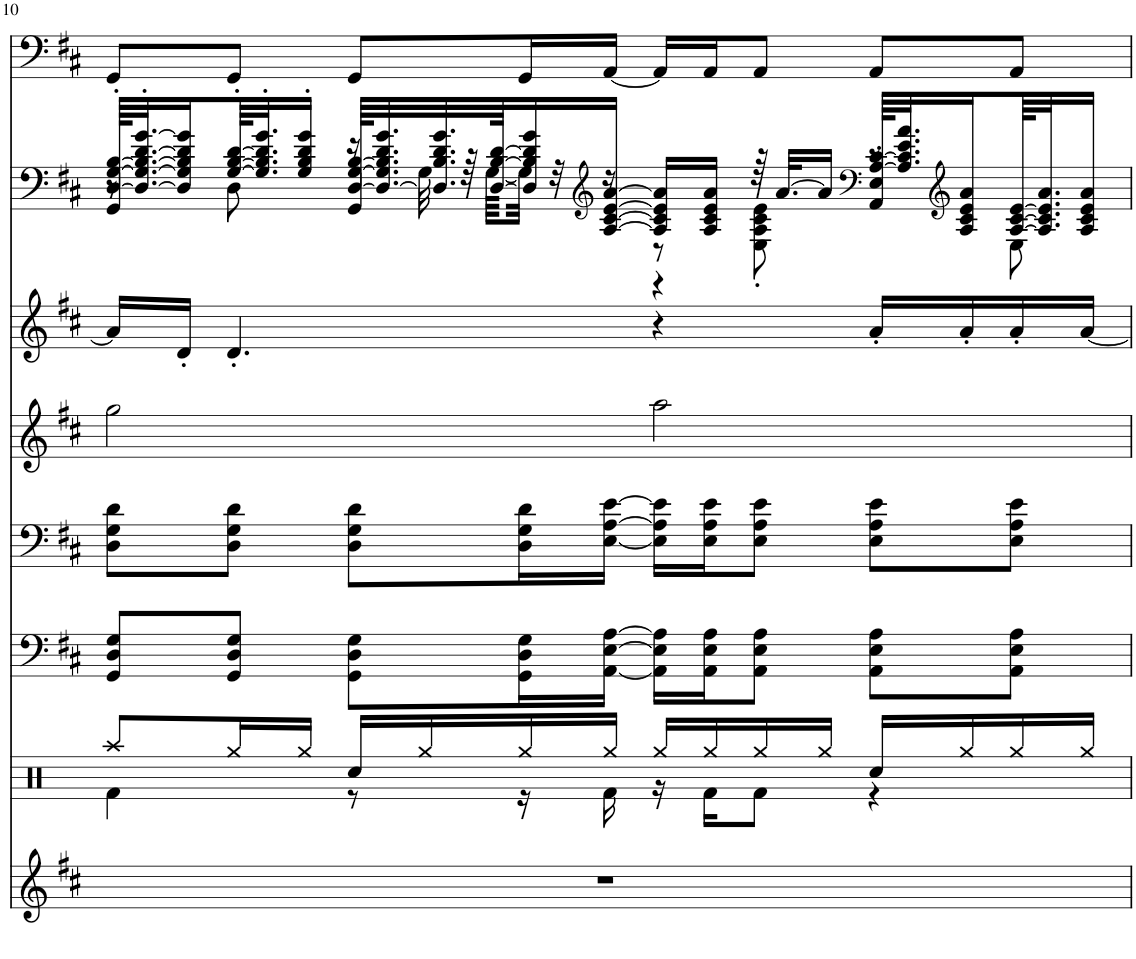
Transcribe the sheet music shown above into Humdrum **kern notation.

**kern	**kern	**kern	**kern	**kern	**kern	**kern	**kern
*part8	*part7	*part6	*part5	*part4	*part3	*part2	*part1
*staff8	*staff7	*staff6	*staff5	*staff4	*staff3	*staff2	*staff1
*I"Overdrive Gtr	*I"Percussion	*I"Overdrive Gtr	*I"DistortionGtr	*I"Strings 1	*I"Tenor Sax	*I"Clean Guitar	*I"Fingered Bass
*	*	*	*	*I'Str	*I'T Sax	*	*
!!LO:PB:g=z
*clefG2	*clefX	*clefF4	*clefF4	*clefG2	*clefG2	*clefG2	*clefF4
*	*	*	*	*	*Trd8c14	*	*
*k[f#c#]	*k[]	*k[f#c#]	*k[f#c#]	*k[f#c#]	*k[f#c#]	*k[f#c#]	*k[f#c#]
*M4/4	*M4/4	*M4/4	*M4/4	*M4/4	*M4/4	*M4/4	*M4/4
=10	=10	=10	=10	=10	=10	=10	=10
*	*^	*	*	*	*	*^	*
*	*	*	*	*	*	*	*	*^	*
1r	8Raa/L	4Rf\	8GG/ 8D/ 8G/L	8D\ 8G\ 8d\L	2gg\	16a/LL]	[64D/' [64G/' [64B/'KLLL	8r	4GG/	8GG/L
.	.	.	.	.	.	.	32.D/_' 32.G/_' 32.B/_' [32.d/' [32.g/'J	.	.	.
.	.	.	.	.	.	16d'/JJ	16D/] 16G/] 16B/] 16d/] 16g/]	.	.	.
.	16Rgg/L	.	8GG/ 8D/ 8G/J	8D\ 8G\ 8d\J	.	4.d'/	[64G/' [64B/' [64d/'KL	8D\	.	8GG/J
.	.	.	.	.	.	.	32.G/]' 32.B/]' 32.d/]' 32.g/'J	.	.	.
.	16Rgg/JJ	.	.	.	.	.	16G/' 16B/' 16d/' 16g/'JJ	.	.	.
.	16Rcc/LL	8r	8GG\ 8D\ 8G\L	8D\ 8G\ 8d\L	.	.	[64D/ [64G/ [64B/KLLL	16r	4GG/	8GG/L
.	.	.	.	.	.	.	32.D/_ 32.G/] 32.B/] 32.d/ 32.g/	.	.	.
.	16Rgg/	.	.	.	.	.	32.D/] 32.B/ 32.d/ 32.g/	32G\	.	.
.	.	.	.	.	.	.	.	64r	.	.
.	.	.	.	.	.	.	[64D/ [64B/ [64d/JK	[64G\KLLL	.	.
.	16Rgg/	16r	16GG\ 16D\ 16G\L	16D\ 16G\ 16d\L	.	.	16D/] 16B/] 16d/] 16g/	32G\JJJ]	.	16GG/L
.	.	.	.	.	.	.	.	32r	.	.
*	*	*	*	*	*	*	*clefG2	*	*	*
.	16Rgg/JJ	16Rf\	[16AA\ [16E\ [16A\JJ	[16E\ [16A\ [16e\JJ	.	.	[16A/ [16c#/ [16e/ [16a/JJ	16r	.	[16AA/JJ
.	16Rgg/LL	16r	16AA\] 16E\] 16A\]LL	16E\] 16A\] 16e\]LL	2aa\	4r	16A/] 16c#/] 16e/] 16a/]LL	8r	4r	16AA/LL]
.	16Rgg/	16Rf\KL	16AA\ 16E\ 16A\J	16E\ 16A\ 16e\J	.	.	16A/ 16c#/ 16e/ 16a/JJ	.	.	16AA/J
.	16Rgg/	8Rf\J	8AA\ 8E\ 8A\J	8E\ 8A\ 8e\J	.	.	64r	8E\' 8A\' 8c#\' 8e\'	.	8AA/J
.	.	.	.	.	.	.	[32.a/KLL	.	.	.
.	16Rgg/JJ	.	.	.	.	.	16a/JJ]	.	.	.
*	*	*	*	*	*	*	*clefF4	*	*	*
.	16Rcc/LL	4r	8AA\ 8E\ 8A\L	8E\ 8A\ 8e\L	.	16a'/LL	[64A/ [64c#/KLLL	8r	4AA/' 4E/'	8AA/L
.	.	.	.	.	.	.	32.A/] 32.c#/] 32.e/ 32.a/J	.	.	.
*	*	*	*	*	*	*	*clefG2	*	*	*
.	16Rgg/	.	.	.	.	16a'/	16A/ 16c#/ 16e/ 16a/	.	.	.
.	16Rgg/	.	8AA\ 8E\ 8A\J	8E\ 8A\ 8e\J	.	16a'/	[64A/ [64c#/ [64e/KL	8E\	.	8AA/J
.	.	.	.	.	.	.	32.A/] 32.c#/] 32.e/] 32.a/J	.	.	.
.	16Rgg/JJ	.	.	.	.	[16a/JJ	16A/ 16c#/ 16e/ 16a/JJ	.	.	.
*	*v	*v	*	*	*	*	*v	*v	*v	*
=	=	=	=	=	=	=	=
*-	*-	*-	*-	*-	*-	*-	*-
